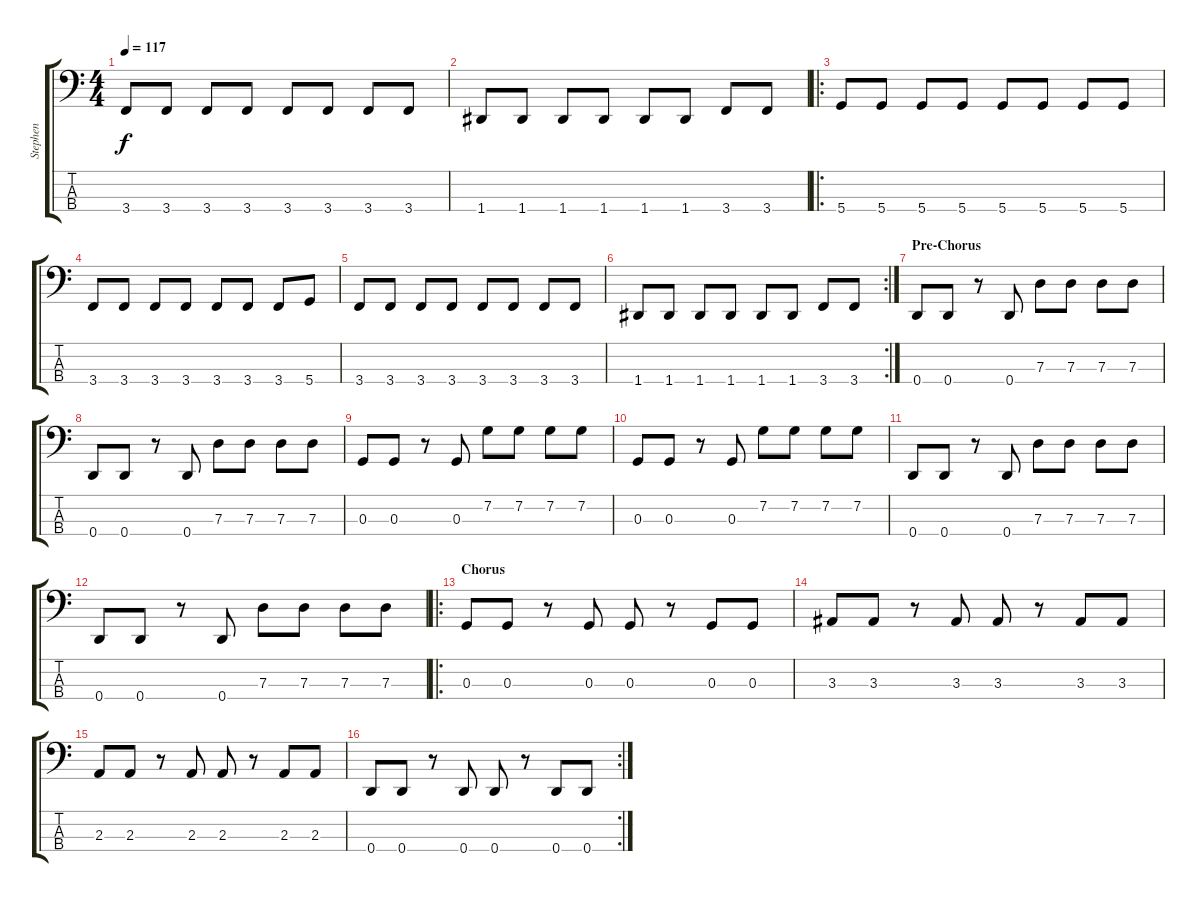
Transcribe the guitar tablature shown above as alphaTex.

\track ("Stephen" "Stephen") {instrument electricbassfinger}
\staff {score tabs}
\tuning (F2 C2 G1 D1) {hide}
\ts (4 4)
\tempo 117
\clef f4
\ks c
3.4.8{dy f} 3.4.8 3.4.8 3.4.8 3.4.8 3.4.8 3.4.8 3.4.8 |
1.4.8 1.4.8 1.4.8 1.4.8 1.4.8 1.4.8 3.4.8 3.4.8 |
\ro
5.4.8 5.4.8 5.4.8 5.4.8 5.4.8 5.4.8 5.4.8 5.4.8 |
3.4.8 3.4.8 3.4.8 3.4.8 3.4.8 3.4.8 3.4.8 5.4.8 |
3.4.8 3.4.8 3.4.8 3.4.8 3.4.8 3.4.8 3.4.8 3.4.8 |
\rc 2
1.4.8 1.4.8 1.4.8 1.4.8 1.4.8 1.4.8 3.4.8 3.4.8 |
\section ("" "Pre-Chorus")
0.4.8 0.4.8 r.8 0.4.8 7.3.8 7.3.8 7.3.8 7.3.8 |
0.4.8 0.4.8 r.8 0.4.8 7.3.8 7.3.8 7.3.8 7.3.8 |
0.3.8 0.3.8 r.8 0.3.8 7.2.8 7.2.8 7.2.8 7.2.8 |
0.3.8 0.3.8 r.8 0.3.8 7.2.8 7.2.8 7.2.8 7.2.8 |
0.4.8 0.4.8 r.8 0.4.8 7.3.8 7.3.8 7.3.8 7.3.8 |
0.4.8 0.4.8 r.8 0.4.8 7.3.8 7.3.8 7.3.8 7.3.8 |
\ro
\section ("" "Chorus")
0.3.8 0.3.8 r.8 0.3.8 0.3.8 r.8 0.3.8 0.3.8 |
3.3.8 3.3.8 r.8 3.3.8 3.3.8 r.8 3.3.8 3.3.8 |
2.3.8 2.3.8 r.8 2.3.8 2.3.8 r.8 2.3.8 2.3.8 |
\rc 2
0.4.8 0.4.8 r.8 0.4.8 0.4.8 r.8 0.4.8 0.4.8
